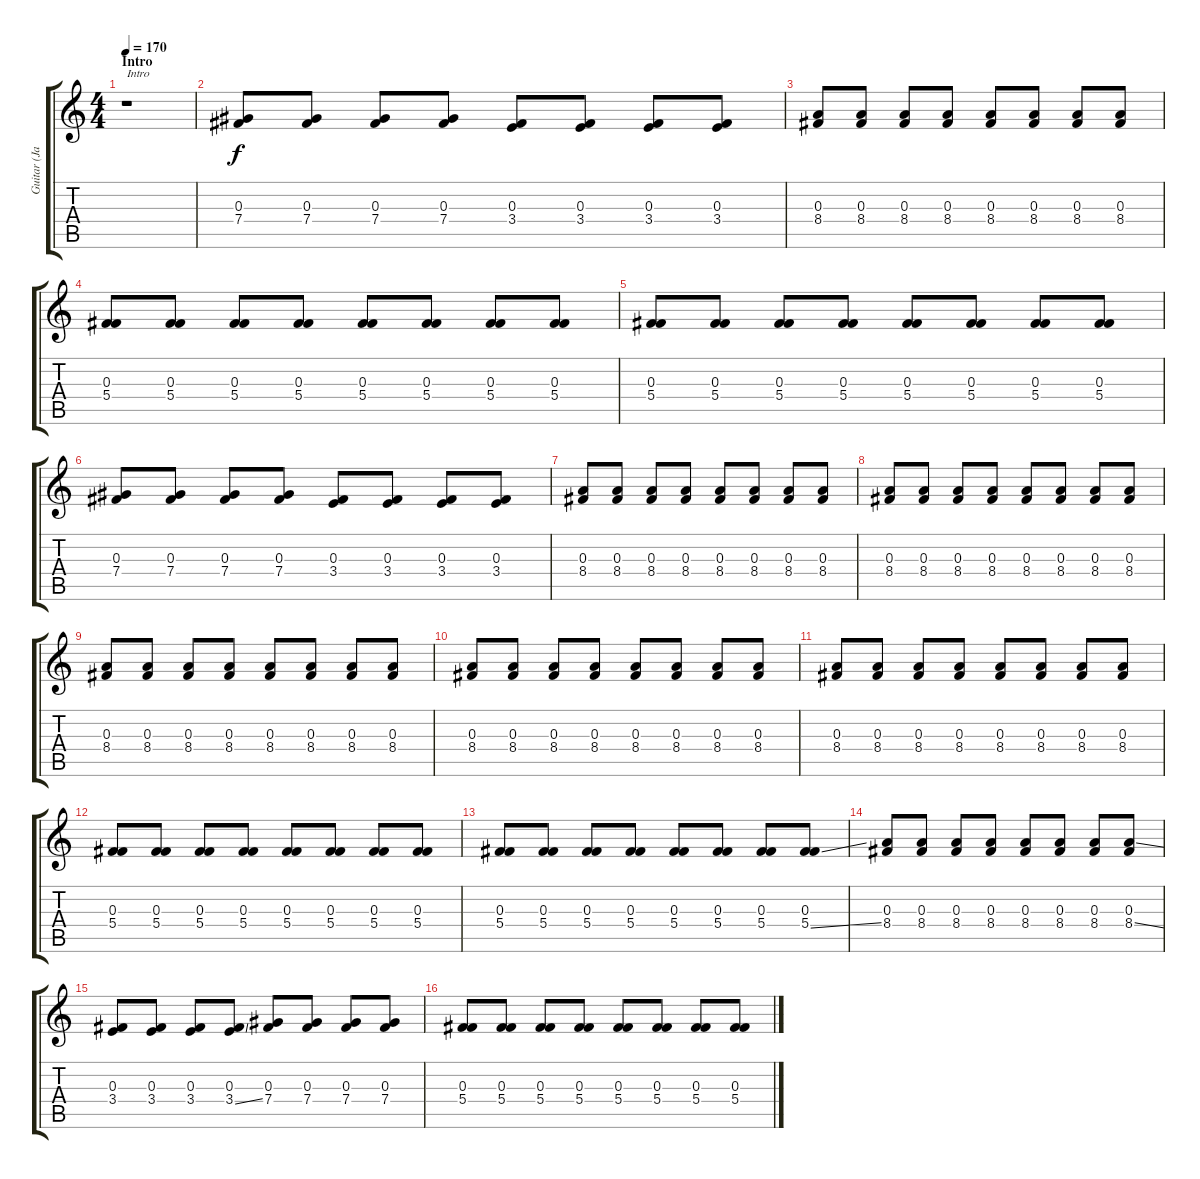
\track ("Guitar (Jade)" "Guitar (Ja") {instrument overdrivenguitar}
\staff {score tabs}
\tuning (Eb4 Bb3 Gb3 Db3 Ab2 Eb2) {hide}
\ts (4 4)
\section ("" "Intro")
\tempo 170
\clef g2
\ks c
r.1{txt "Intro" dy f volume 0 instrument overdrivenguitar} |
(0.3 7.4).8{volume 11 instrument electricguitarmuted} (0.3 7.4).8 (0.3 7.4).8 (0.3 7.4).8 (0.3 3.4).8 (0.3 3.4).8 (0.3 3.4).8 (0.3 3.4).8 |
(0.3 8.4).8 (0.3 8.4).8 (0.3 8.4).8 (0.3 8.4).8 (0.3 8.4).8 (0.3 8.4).8 (0.3 8.4).8 (0.3 8.4).8 |
(0.3 5.4).8 (0.3 5.4).8 (0.3 5.4).8 (0.3 5.4).8 (0.3 5.4).8 (0.3 5.4).8 (0.3 5.4).8 (0.3 5.4).8 |
(0.3 5.4).8 (0.3 5.4).8 (0.3 5.4).8 (0.3 5.4).8 (0.3 5.4).8 (0.3 5.4).8 (0.3 5.4).8 (0.3 5.4).8 |
(0.3 7.4).8{volume 16} (0.3 7.4).8 (0.3 7.4).8 (0.3 7.4).8 (0.3 3.4).8 (0.3 3.4).8 (0.3 3.4).8 (0.3 3.4).8 |
(0.3 8.4).8 (0.3 8.4).8 (0.3 8.4).8 (0.3 8.4).8 (0.3 8.4).8 (0.3 8.4).8 (0.3 8.4).8 (0.3 8.4).8 |
(0.3 8.4).8 (0.3 8.4).8 (0.3 8.4).8 (0.3 8.4).8 (0.3 8.4).8 (0.3 8.4).8 (0.3 8.4).8 (0.3 8.4).8 |
(0.3 8.4).8 (0.3 8.4).8 (0.3 8.4).8 (0.3 8.4).8 (0.3 8.4).8 (0.3 8.4).8 (0.3 8.4).8 (0.3 8.4).8 |
(0.3 8.4).8 (0.3 8.4).8 (0.3 8.4).8 (0.3 8.4).8 (0.3 8.4).8 (0.3 8.4).8 (0.3 8.4).8 (0.3 8.4).8 |
(0.3 8.4).8 (0.3 8.4).8 (0.3 8.4).8 (0.3 8.4).8 (0.3 8.4).8 (0.3 8.4).8 (0.3 8.4).8 (0.3 8.4).8 |
(0.3 5.4).8{instrument electricguitarmuted} (0.3 5.4).8 (0.3 5.4).8 (0.3 5.4).8 (0.3 5.4).8 (0.3 5.4).8 (0.3 5.4).8 (0.3 5.4).8 |
(0.3 5.4).8{instrument electricguitarmuted} (0.3 5.4).8 (0.3 5.4).8 (0.3 5.4).8 (0.3 5.4).8 (0.3 5.4).8 (0.3 5.4).8 (0.3 5.4{ss}).8 |
(0.3 8.4).8 (0.3 8.4).8 (0.3 8.4).8 (0.3 8.4).8 (0.3 8.4).8 (0.3 8.4).8 (0.3 8.4).8 (0.3 8.4{ss}).8 |
(0.3 3.4).8 (0.3 3.4).8 (0.3 3.4).8 (0.3 3.4{ss}).8 (0.3 7.4).8 (0.3 7.4).8 (0.3 7.4).8 (0.3 7.4).8 |
(0.3 5.4).8{instrument electricguitarmuted} (0.3 5.4).8 (0.3 5.4).8 (0.3 5.4).8 (0.3 5.4).8 (0.3 5.4).8 (0.3 5.4).8 (0.3 5.4).8
